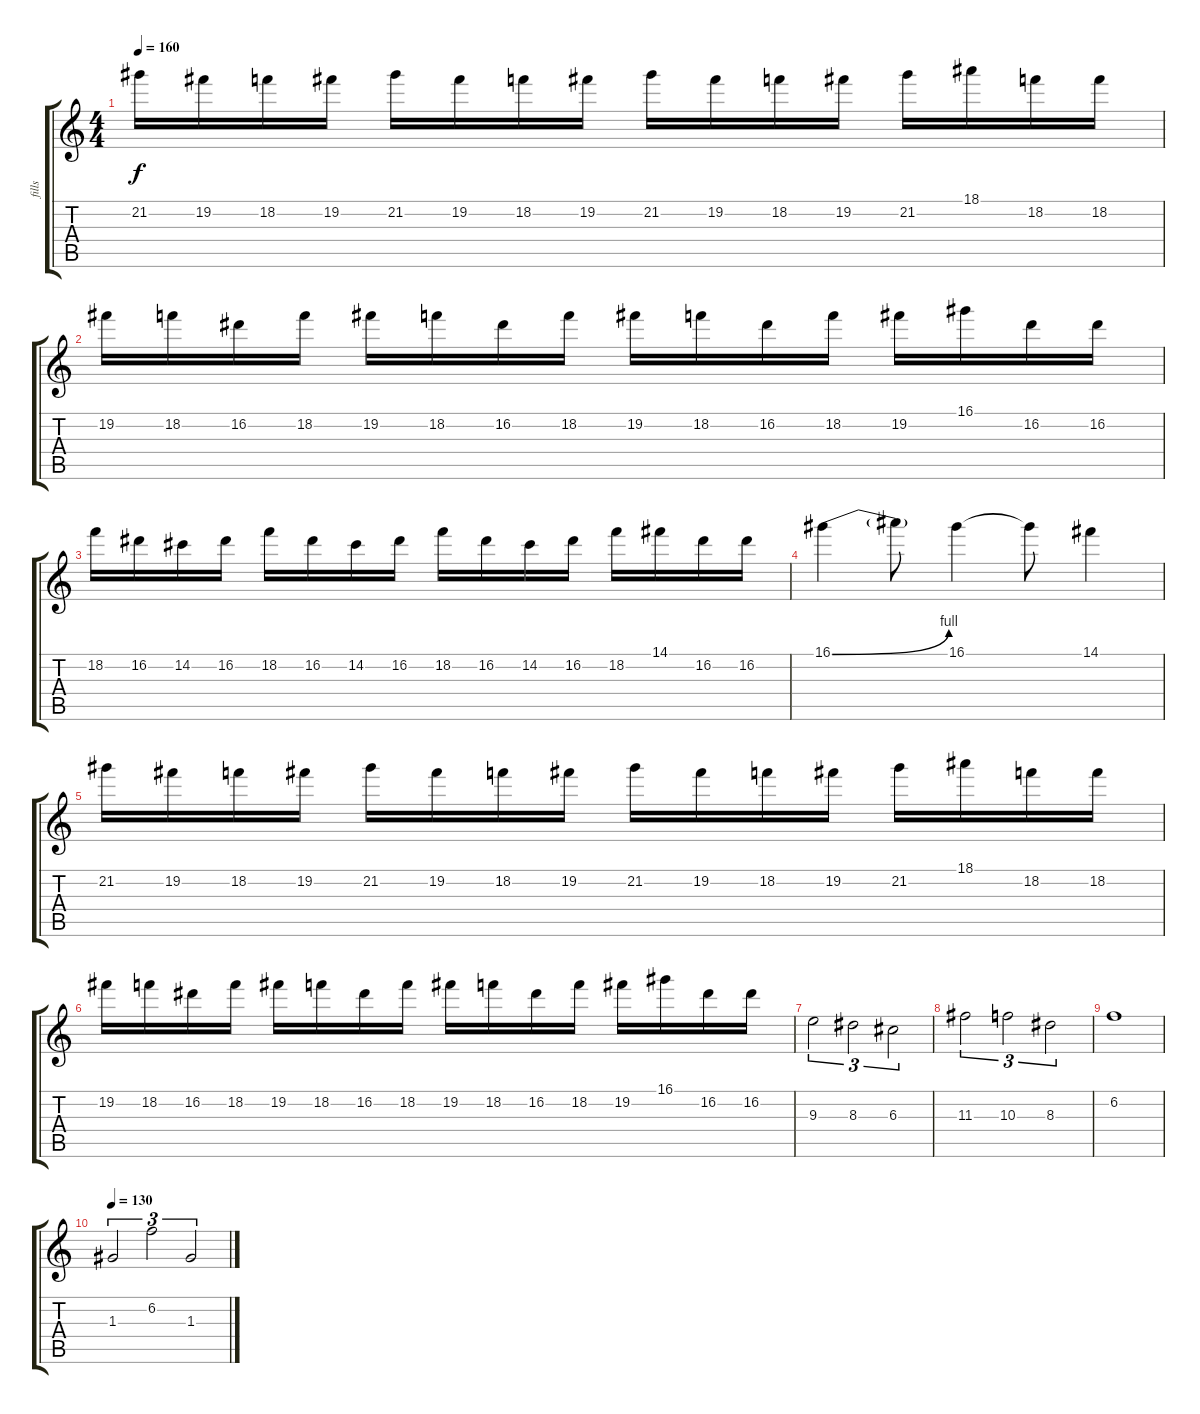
\track ("fills" "fills") {instrument distortionguitar}
\staff {score tabs}
\tuning (E4 B3 G3 D3 A2 E2) {hide}
\ts (4 4)
\tempo 160
\clef g2
\ks c
21.2.16{dy f instrument distortionguitar} 19.2.16 18.2.16 19.2.16 21.2.16 19.2.16 18.2.16 19.2.16 21.2.16 19.2.16 18.2.16 19.2.16 21.2.16 18.1.16 18.2.16 18.2.16 |
19.2.16 18.2.16 16.2.16 18.2.16 19.2.16 18.2.16 16.2.16 18.2.16 19.2.16 18.2.16 16.2.16 18.2.16 19.2.16 16.1.16 16.2.16 16.2.16 |
18.2.16 16.2.16 14.2.16 16.2.16 18.2.16 16.2.16 14.2.16 16.2.16 18.2.16 16.2.16 14.2.16 16.2.16 18.2.16 14.1.16 16.2.16 16.2.16 |
16.1{be (bend 0 0 60 4)}.4 16.1{t}.8 16.1.4 16.1{t}.8 14.1.4 |
21.2.16 19.2.16 18.2.16 19.2.16 21.2.16 19.2.16 18.2.16 19.2.16 21.2.16 19.2.16 18.2.16 19.2.16 21.2.16 18.1.16 18.2.16 18.2.16 |
19.2.16 18.2.16 16.2.16 18.2.16 19.2.16 18.2.16 16.2.16 18.2.16 19.2.16 18.2.16 16.2.16 18.2.16 19.2.16 16.1.16 16.2.16 16.2.16 |
9.3.2{tu (3 2) volume 10} 8.3.2{tu (3 2)} 6.3.2{tu (3 2)} |
11.3.2{tu (3 2)} 10.3.2{tu (3 2)} 8.3.2{tu (3 2)} |
6.2.1 |
\tempo 130
1.3.2{tu (3 2)} 6.2.2{tu (3 2)} 1.3.2{tu (3 2)}
